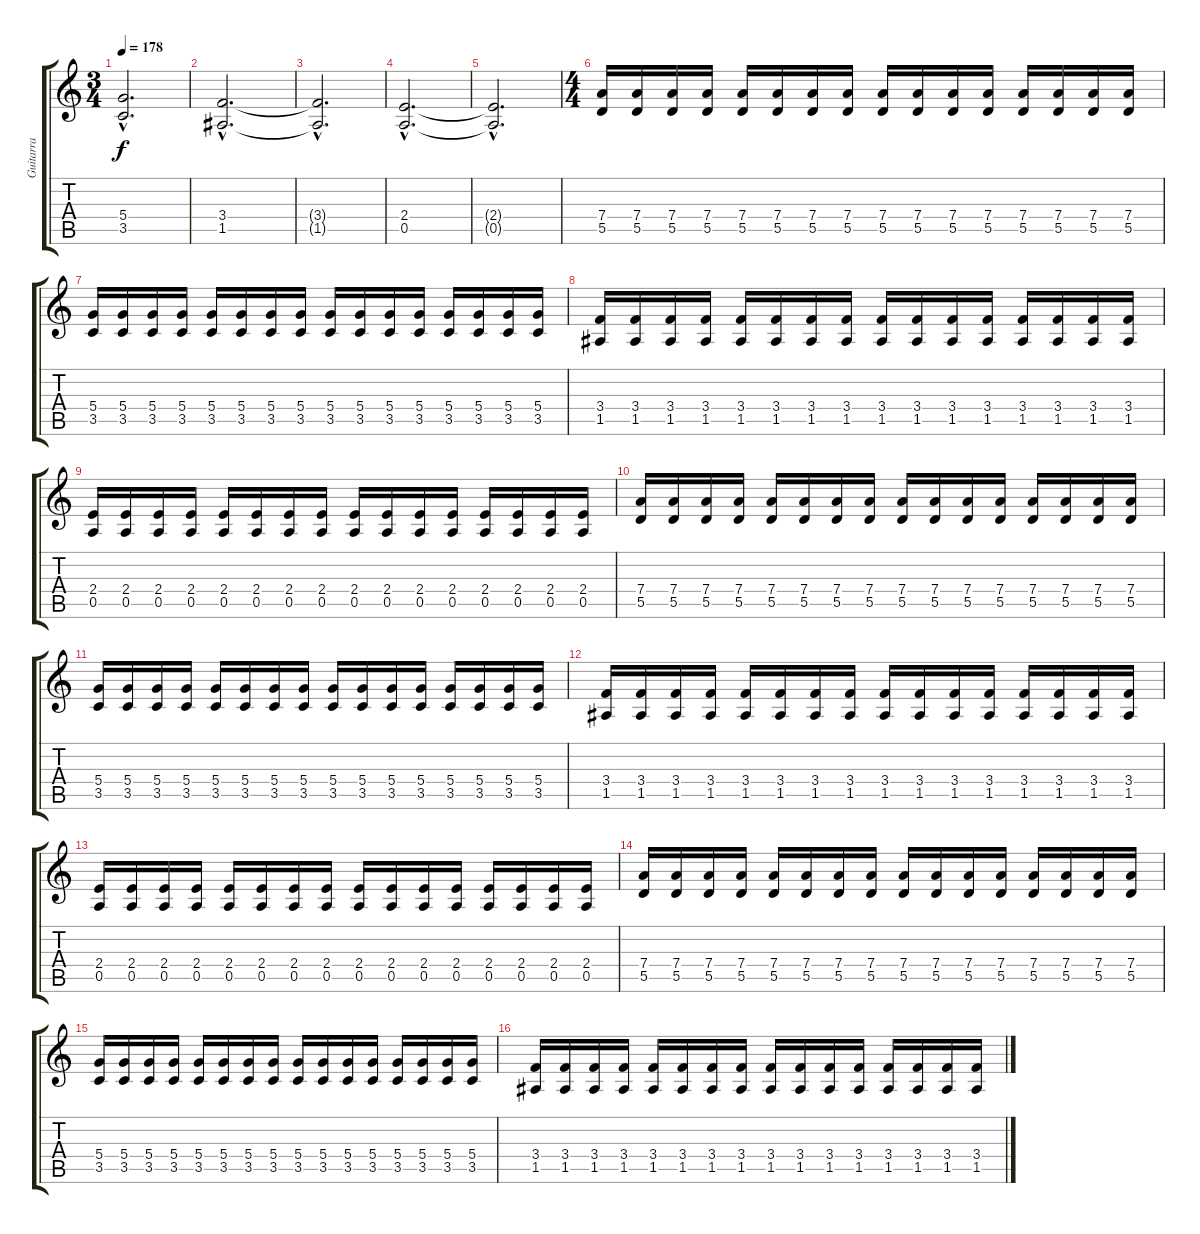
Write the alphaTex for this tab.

\track ("Guitarra" "Guitarra") {instrument distortionguitar}
\staff {score tabs}
\tuning (E4 B3 G3 D3 A2 E2) {hide}
\ts (3 4)
\tempo 178
\clef g2
\ks c
(5.4{hac t} 3.5{hac t}).2{d dy f} |
(3.4{hac} 1.5{hac}).2{d} |
(3.4{hac t} 1.5{hac t}).2{d} |
(2.4{hac} 0.5{hac}).2{d} |
(2.4{hac t} 0.5{hac t}).2{d} |
\ts (4 4)
(7.4 5.5).16 (7.4 5.5).16 (7.4 5.5).16 (7.4 5.5).16 (7.4 5.5).16 (7.4 5.5).16 (7.4 5.5).16 (7.4 5.5).16 (7.4 5.5).16 (7.4 5.5).16 (7.4 5.5).16 (7.4 5.5).16 (7.4 5.5).16 (7.4 5.5).16 (7.4 5.5).16 (7.4 5.5).16 |
(5.4 3.5).16 (5.4 3.5).16 (5.4 3.5).16 (5.4 3.5).16 (5.4 3.5).16 (5.4 3.5).16 (5.4 3.5).16 (5.4 3.5).16 (5.4 3.5).16 (5.4 3.5).16 (5.4 3.5).16 (5.4 3.5).16 (5.4 3.5).16 (5.4 3.5).16 (5.4 3.5).16 (5.4 3.5).16 |
(3.4 1.5).16 (3.4 1.5).16 (3.4 1.5).16 (3.4 1.5).16 (3.4 1.5).16 (3.4 1.5).16 (3.4 1.5).16 (3.4 1.5).16 (3.4 1.5).16 (3.4 1.5).16 (3.4 1.5).16 (3.4 1.5).16 (3.4 1.5).16 (3.4 1.5).16 (3.4 1.5).16 (3.4 1.5).16 |
(2.4 0.5).16 (2.4 0.5).16 (2.4 0.5).16 (2.4 0.5).16 (2.4 0.5).16 (2.4 0.5).16 (2.4 0.5).16 (2.4 0.5).16 (2.4 0.5).16 (2.4 0.5).16 (2.4 0.5).16 (2.4 0.5).16 (2.4 0.5).16 (2.4 0.5).16 (2.4 0.5).16 (2.4 0.5).16 |
(7.4 5.5).16 (7.4 5.5).16 (7.4 5.5).16 (7.4 5.5).16 (7.4 5.5).16 (7.4 5.5).16 (7.4 5.5).16 (7.4 5.5).16 (7.4 5.5).16 (7.4 5.5).16 (7.4 5.5).16 (7.4 5.5).16 (7.4 5.5).16 (7.4 5.5).16 (7.4 5.5).16 (7.4 5.5).16 |
(5.4 3.5).16 (5.4 3.5).16 (5.4 3.5).16 (5.4 3.5).16 (5.4 3.5).16 (5.4 3.5).16 (5.4 3.5).16 (5.4 3.5).16 (5.4 3.5).16 (5.4 3.5).16 (5.4 3.5).16 (5.4 3.5).16 (5.4 3.5).16 (5.4 3.5).16 (5.4 3.5).16 (5.4 3.5).16 |
(3.4 1.5).16 (3.4 1.5).16 (3.4 1.5).16 (3.4 1.5).16 (3.4 1.5).16 (3.4 1.5).16 (3.4 1.5).16 (3.4 1.5).16 (3.4 1.5).16 (3.4 1.5).16 (3.4 1.5).16 (3.4 1.5).16 (3.4 1.5).16 (3.4 1.5).16 (3.4 1.5).16 (3.4 1.5).16 |
(2.4 0.5).16 (2.4 0.5).16 (2.4 0.5).16 (2.4 0.5).16 (2.4 0.5).16 (2.4 0.5).16 (2.4 0.5).16 (2.4 0.5).16 (2.4 0.5).16 (2.4 0.5).16 (2.4 0.5).16 (2.4 0.5).16 (2.4 0.5).16 (2.4 0.5).16 (2.4 0.5).16 (2.4 0.5).16 |
(7.4 5.5).16 (7.4 5.5).16 (7.4 5.5).16 (7.4 5.5).16 (7.4 5.5).16 (7.4 5.5).16 (7.4 5.5).16 (7.4 5.5).16 (7.4 5.5).16 (7.4 5.5).16 (7.4 5.5).16 (7.4 5.5).16 (7.4 5.5).16 (7.4 5.5).16 (7.4 5.5).16 (7.4 5.5).16 |
(5.4 3.5).16 (5.4 3.5).16 (5.4 3.5).16 (5.4 3.5).16 (5.4 3.5).16 (5.4 3.5).16 (5.4 3.5).16 (5.4 3.5).16 (5.4 3.5).16 (5.4 3.5).16 (5.4 3.5).16 (5.4 3.5).16 (5.4 3.5).16 (5.4 3.5).16 (5.4 3.5).16 (5.4 3.5).16 |
(3.4 1.5).16 (3.4 1.5).16 (3.4 1.5).16 (3.4 1.5).16 (3.4 1.5).16 (3.4 1.5).16 (3.4 1.5).16 (3.4 1.5).16 (3.4 1.5).16 (3.4 1.5).16 (3.4 1.5).16 (3.4 1.5).16 (3.4 1.5).16 (3.4 1.5).16 (3.4 1.5).16 (3.4 1.5).16
